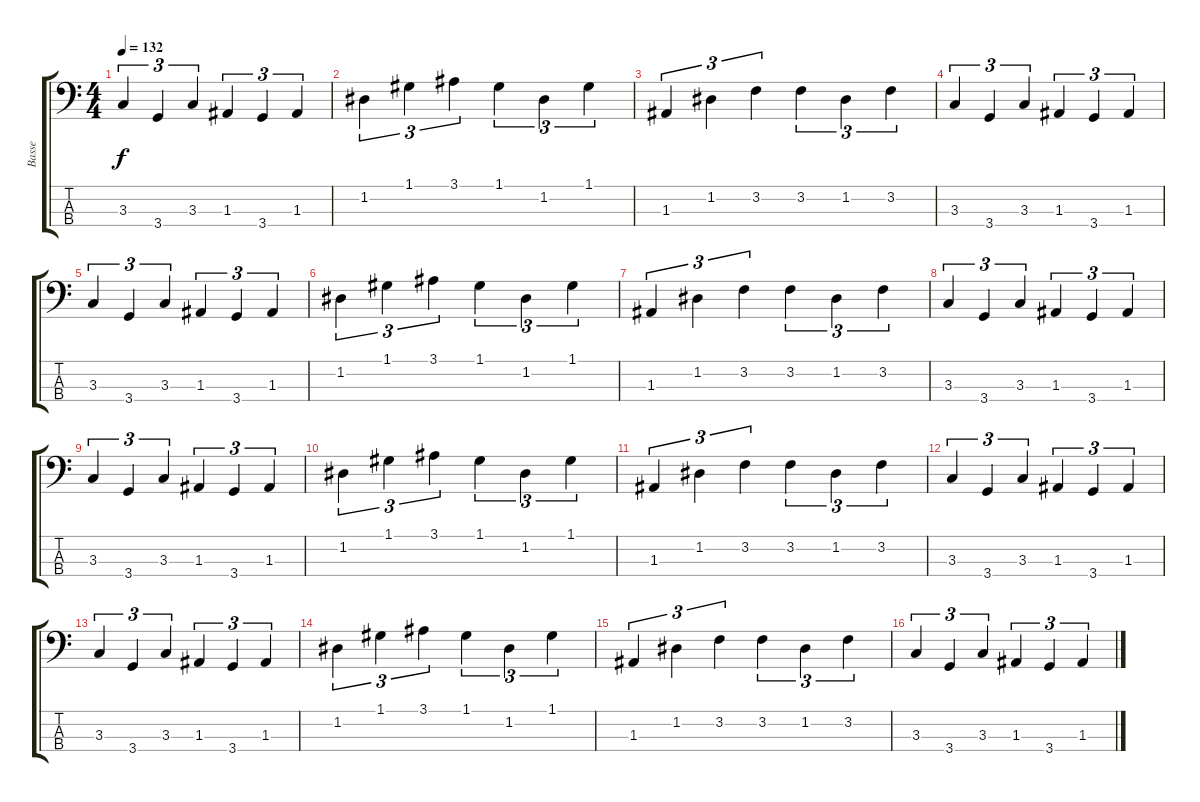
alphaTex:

\track ("Basse" "Basse") {instrument electricbassfinger}
\staff {score tabs}
\tuning (G2 D2 A1 E1) {hide}
\ts (4 4)
\tempo 132
\clef f4
\ks c
3.3.4{tu (3 2) dy f} 3.4.4{tu (3 2)} 3.3.4{tu (3 2)} 1.3.4{tu (3 2)} 3.4.4{tu (3 2)} 1.3.4{tu (3 2)} |
1.2.4{tu (3 2)} 1.1.4{tu (3 2)} 3.1.4{tu (3 2)} 1.1.4{tu (3 2)} 1.2.4{tu (3 2)} 1.1.4{tu (3 2)} |
1.3.4{tu (3 2)} 1.2.4{tu (3 2)} 3.2.4{tu (3 2)} 3.2.4{tu (3 2)} 1.2.4{tu (3 2)} 3.2.4{tu (3 2)} |
3.3.4{tu (3 2)} 3.4.4{tu (3 2)} 3.3.4{tu (3 2)} 1.3.4{tu (3 2)} 3.4.4{tu (3 2)} 1.3.4{tu (3 2)} |
3.3.4{tu (3 2)} 3.4.4{tu (3 2)} 3.3.4{tu (3 2)} 1.3.4{tu (3 2)} 3.4.4{tu (3 2)} 1.3.4{tu (3 2)} |
1.2.4{tu (3 2)} 1.1.4{tu (3 2)} 3.1.4{tu (3 2)} 1.1.4{tu (3 2)} 1.2.4{tu (3 2)} 1.1.4{tu (3 2)} |
1.3.4{tu (3 2)} 1.2.4{tu (3 2)} 3.2.4{tu (3 2)} 3.2.4{tu (3 2)} 1.2.4{tu (3 2)} 3.2.4{tu (3 2)} |
3.3.4{tu (3 2)} 3.4.4{tu (3 2)} 3.3.4{tu (3 2)} 1.3.4{tu (3 2)} 3.4.4{tu (3 2)} 1.3.4{tu (3 2)} |
3.3.4{tu (3 2)} 3.4.4{tu (3 2)} 3.3.4{tu (3 2)} 1.3.4{tu (3 2)} 3.4.4{tu (3 2)} 1.3.4{tu (3 2)} |
1.2.4{tu (3 2)} 1.1.4{tu (3 2)} 3.1.4{tu (3 2)} 1.1.4{tu (3 2)} 1.2.4{tu (3 2)} 1.1.4{tu (3 2)} |
1.3.4{tu (3 2)} 1.2.4{tu (3 2)} 3.2.4{tu (3 2)} 3.2.4{tu (3 2)} 1.2.4{tu (3 2)} 3.2.4{tu (3 2)} |
3.3.4{tu (3 2)} 3.4.4{tu (3 2)} 3.3.4{tu (3 2)} 1.3.4{tu (3 2)} 3.4.4{tu (3 2)} 1.3.4{tu (3 2)} |
3.3.4{tu (3 2)} 3.4.4{tu (3 2)} 3.3.4{tu (3 2)} 1.3.4{tu (3 2)} 3.4.4{tu (3 2)} 1.3.4{tu (3 2)} |
1.2.4{tu (3 2)} 1.1.4{tu (3 2)} 3.1.4{tu (3 2)} 1.1.4{tu (3 2)} 1.2.4{tu (3 2)} 1.1.4{tu (3 2)} |
1.3.4{tu (3 2)} 1.2.4{tu (3 2)} 3.2.4{tu (3 2)} 3.2.4{tu (3 2)} 1.2.4{tu (3 2)} 3.2.4{tu (3 2)} |
3.3.4{tu (3 2)} 3.4.4{tu (3 2)} 3.3.4{tu (3 2)} 1.3.4{tu (3 2)} 3.4.4{tu (3 2)} 1.3.4{tu (3 2)}
